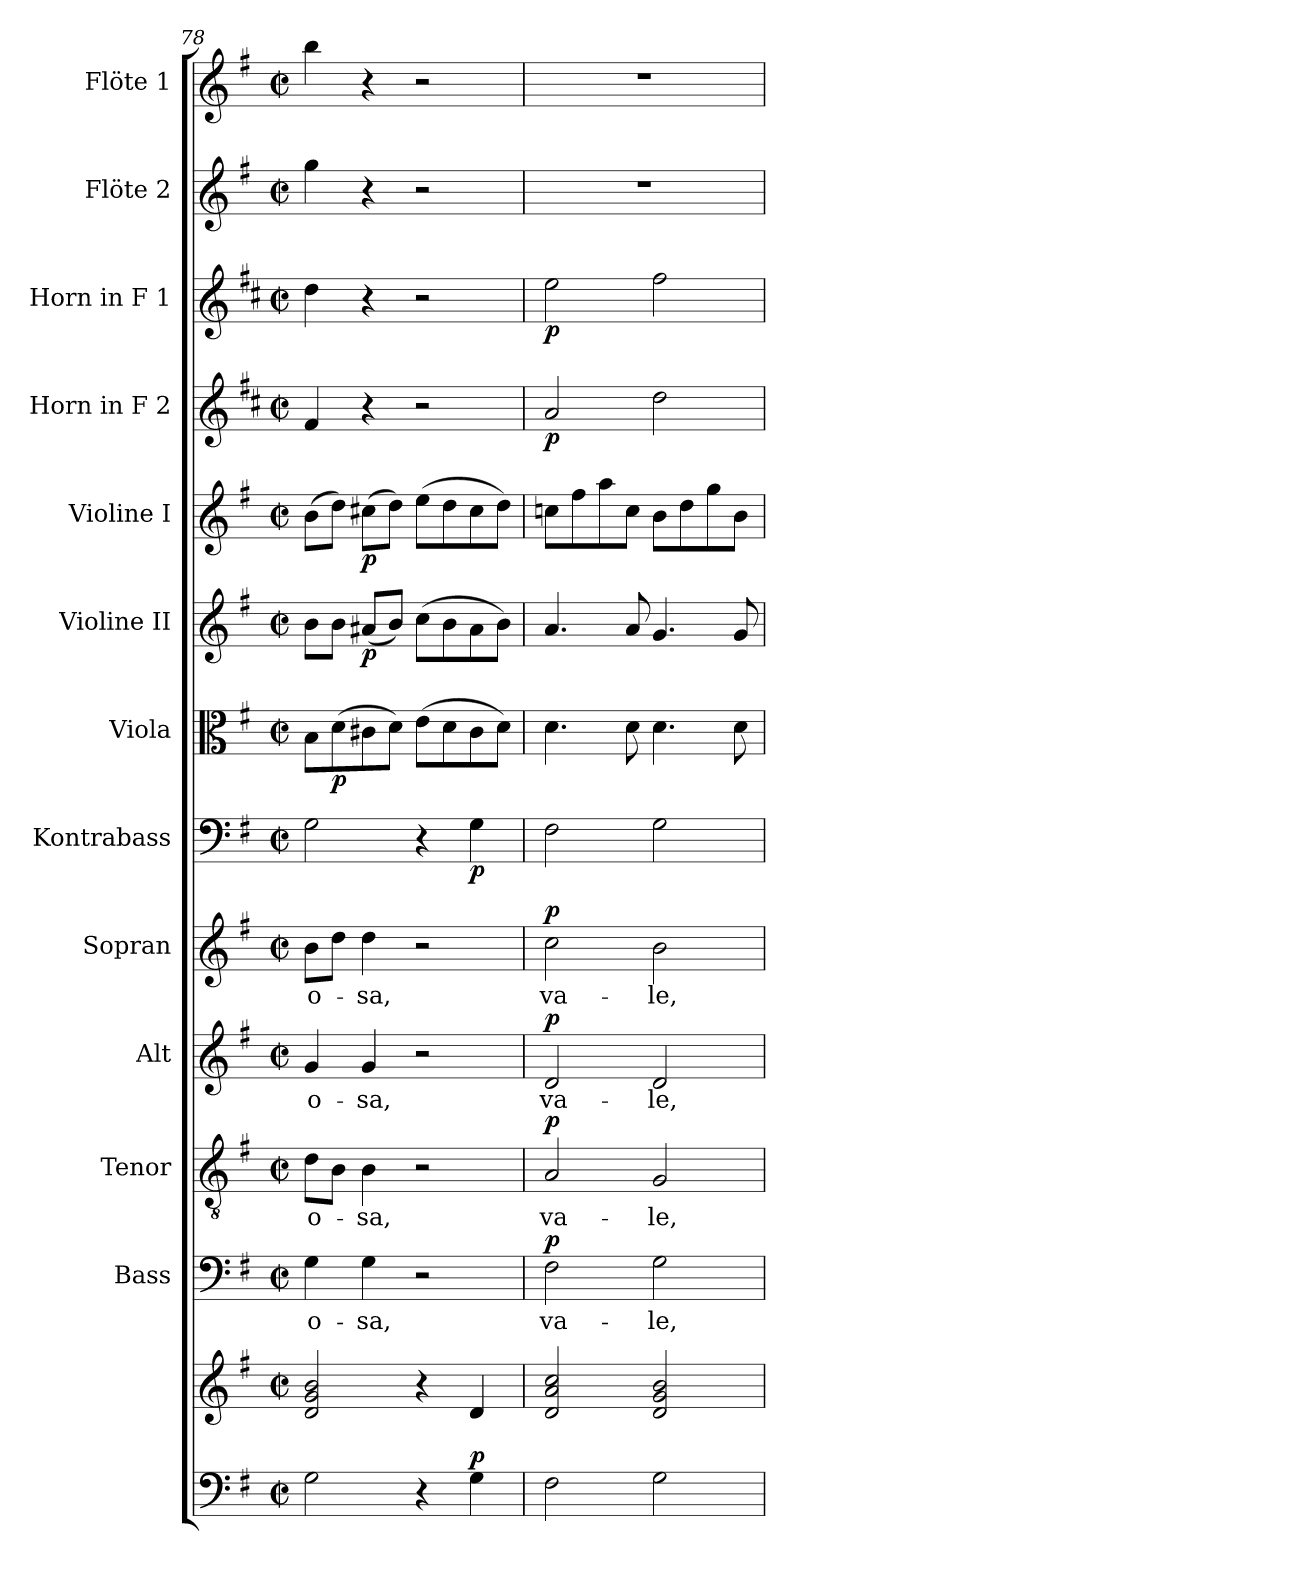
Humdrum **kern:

**kern	**kern	**dynam	**kern	**text	**dynam	**kern	**text	**dynam	**kern	**text	**dynam	**kern	**text	**dynam	**kern	**dynam	**kern	**dynam	**kern	**dynam	**kern	**dynam	**kern	**dynam	**kern	**dynam	**kern	**kern
*part13	*part13	*part13	*part12	*part12	*part12	*part11	*part11	*part11	*part10	*part10	*part10	*part9	*part9	*part9	*part8	*part8	*part7	*part7	*part6	*part6	*part5	*part5	*part4	*part4	*part3	*part3	*part2	*part1
*staff14	*staff13	*staff13/14	*staff12	*staff12	*staff12	*staff11	*staff11	*staff11	*staff10	*staff10	*staff10	*staff9	*staff9	*staff9	*staff8	*staff8	*staff7	*staff7	*staff6	*staff6	*staff5	*staff5	*staff4	*staff4	*staff3	*staff3	*staff2	*staff1
*	*	*	*I"Bass	*	*	*I"Tenor	*	*	*I"Alt	*	*	*I"Sopran	*	*	*I"Kontrabass	*	*I"Viola	*	*I"Violine II	*	*I"Violine I	*	*I"Horn in F 2	*	*I"Horn in F 1	*	*I"Flöte 2	*I"Flöte 1
*	*	*	*I'B.	*	*	*I'T.	*	*	*I'A.	*	*	*I'S.	*	*	*I'Kb.	*	*I'Vla.	*	*I'Vl. II	*	*I'Vl. I	*	*I'Hrn. F 2	*	*I'Hrn. F 1	*	*I'Fl. 2	*I'Fl. 1
*clefF4	*clefG2	*	*clefF4	*	*	*clefGv2	*	*	*clefG2	*	*	*clefG2	*	*	*clefF4	*	*clefC3	*	*clefG2	*	*clefG2	*	*clefG2	*	*clefG2	*	*clefG2	*clefG2
*	*	*	*	*	*	*	*	*	*	*	*	*	*	*	*ITrd7c12	*	*	*	*	*	*	*	*ITrd4c7	*	*ITrd4c7	*	*	*
*k[f#]	*k[f#]	*	*k[f#]	*	*	*k[f#]	*	*	*k[f#]	*	*	*k[f#]	*	*	*k[f#]	*	*k[f#]	*	*k[f#]	*	*k[f#]	*	*k[f#]	*	*k[f#]	*	*k[f#]	*k[f#]
*G:	*G:	*	*G:	*	*	*G:	*	*	*G:	*	*	*G:	*	*	*G:	*	*G:	*	*G:	*	*G:	*	*G:	*	*G:	*	*G:	*G:
*M2/2	*M2/2	*	*M2/2	*	*	*M2/2	*	*	*M2/2	*	*	*M2/2	*	*	*M2/2	*	*M2/2	*	*M2/2	*	*M2/2	*	*M2/2	*	*M2/2	*	*M2/2	*M2/2
*met(c|)	*met(c|)	*	*met(c|)	*	*	*met(c|)	*	*	*met(c|)	*	*	*met(c|)	*	*	*met(c|)	*	*met(c|)	*	*met(c|)	*	*met(c|)	*	*met(c|)	*	*met(c|)	*	*met(c|)	*met(c|)
=78	=78	=78	=78	=78	=78	=78	=78	=78	=78	=78	=78	=78	=78	=78	=78	=78	=78	=78	=78	=78	=78	=78	=78	=78	=78	=78	=78	=78
!	!	!	!	!LO:LY:b	!	!	!LO:LY:b	!	!	!LO:LY:b	!	!	!LO:LY:b	!	!	!	!	!	!	!	!	!	!	!	!	!	!	!
2G\	2d/ 2g/ 2b/	.	4G\	-o-	.	8d\L	-o-	.	4g/	-o-	.	8b\L	-o-	.	2GG\	.	8B\L	.	8b\L	.	(>8b\L	.	4B/	.	4g\	.	4gg\	4bb\
!	!	!	!	!	!	!	!	!	!	!	!	!	!	!	!	!	!	!LO:DY:b	!	!	!	!	!	!	!	!	!	!
.	.	.	.	.	.	8B\J	.	.	.	.	.	8dd\J	.	.	.	.	(>8d\	p	8b\J	.	8dd\J)	.	.	.	.	.	.	.
!	!	!	!	!LO:LY:b	!	!	!LO:LY:b	!	!	!LO:LY:b	!	!	!LO:LY:b	!	!	!	!	!	!	!LO:DY:b	!	!LO:DY:b	!	!	!	!	!	!
.	.	.	4G\	-sa,	.	4B\	-sa,	.	4g/	-sa,	.	4dd\	-sa,	.	.	.	8c#X\	.	(<8a#X/L	p	(>8cc#X\L	p	4r	.	4r	.	4r	4r
.	.	.	.	.	.	.	.	.	.	.	.	.	.	.	.	.	8d\J)	.	8b/J)	.	8dd\J)	.	.	.	.	.	.	.
4r	4r	.	2r	.	.	2r	.	.	2r	.	.	2r	.	.	4r	.	(>8e\L	.	(>8cc\L	.	(>8ee\L	.	2r	.	2r	.	2r	2r
.	.	.	.	.	.	.	.	.	.	.	.	.	.	.	.	.	8d\	.	8b\	.	8dd\	.	.	.	.	.	.	.
!	!	!LO:DY:a=2	!	!	!	!	!	!	!	!	!	!	!	!	!	!LO:DY:b	!	!	!	!	!	!	!	!	!	!	!	!
4G\	4d/	p	.	.	.	.	.	.	.	.	.	.	.	.	4GG\	p	8c#\	.	8a#\	.	8cc#\	.	.	.	.	.	.	.
.	.	.	.	.	.	.	.	.	.	.	.	.	.	.	.	.	8d\J)	.	8b\J)	.	8dd\J)	.	.	.	.	.	.	.
=79	=79	=79	=79	=79	=79	=79	=79	=79	=79	=79	=79	=79	=79	=79	=79	=79	=79	=79	=79	=79	=79	=79	=79	=79	=79	=79	=79	=79
!	!	!	!	!LO:LY:b	!LO:DY:a	!	!LO:LY:b	!LO:DY:a	!	!LO:LY:b	!LO:DY:a	!	!LO:LY:b	!LO:DY:a	!	!	!	!	!	!	!	!	!	!LO:DY:b	!	!LO:DY:b	!	!
2F#\	2d/ 2a/ 2cc/	.	2F#\	va-	p	2A/	va-	p	2d/	va-	p	2cc\	va-	p	2FF#\	.	4.d\	.	4.a/	.	8ccn\L	.	2d/	p	2a\	p	1r	1r
.	.	.	.	.	.	.	.	.	.	.	.	.	.	.	.	.	.	.	.	.	8ff#\	.	.	.	.	.	.	.
.	.	.	.	.	.	.	.	.	.	.	.	.	.	.	.	.	.	.	.	.	8aa\	.	.	.	.	.	.	.
.	.	.	.	.	.	.	.	.	.	.	.	.	.	.	.	.	8d\	.	8a/	.	8cc\J	.	.	.	.	.	.	.
!	!	!	!	!LO:LY:b	!	!	!LO:LY:b	!	!	!LO:LY:b	!	!	!LO:LY:b	!	!	!	!	!	!	!	!	!	!	!	!	!	!	!
2G\	2d/ 2g/ 2b/	.	2G\	-le,	.	2G/	-le,	.	2d/	-le,	.	2b\	-le,	.	2GG\	.	4.d\	.	4.g/	.	8b\L	.	2g\	.	2b\	.	.	.
.	.	.	.	.	.	.	.	.	.	.	.	.	.	.	.	.	.	.	.	.	8dd\	.	.	.	.	.	.	.
.	.	.	.	.	.	.	.	.	.	.	.	.	.	.	.	.	.	.	.	.	8gg\	.	.	.	.	.	.	.
.	.	.	.	.	.	.	.	.	.	.	.	.	.	.	.	.	8d\	.	8g/	.	8b\J	.	.	.	.	.	.	.
=	=	=	=	=	=	=	=	=	=	=	=	=	=	=	=	=	=	=	=	=	=	=	=	=	=	=	=	=
*-	*-	*-	*-	*-	*-	*-	*-	*-	*-	*-	*-	*-	*-	*-	*-	*-	*-	*-	*-	*-	*-	*-	*-	*-	*-	*-	*-	*-
